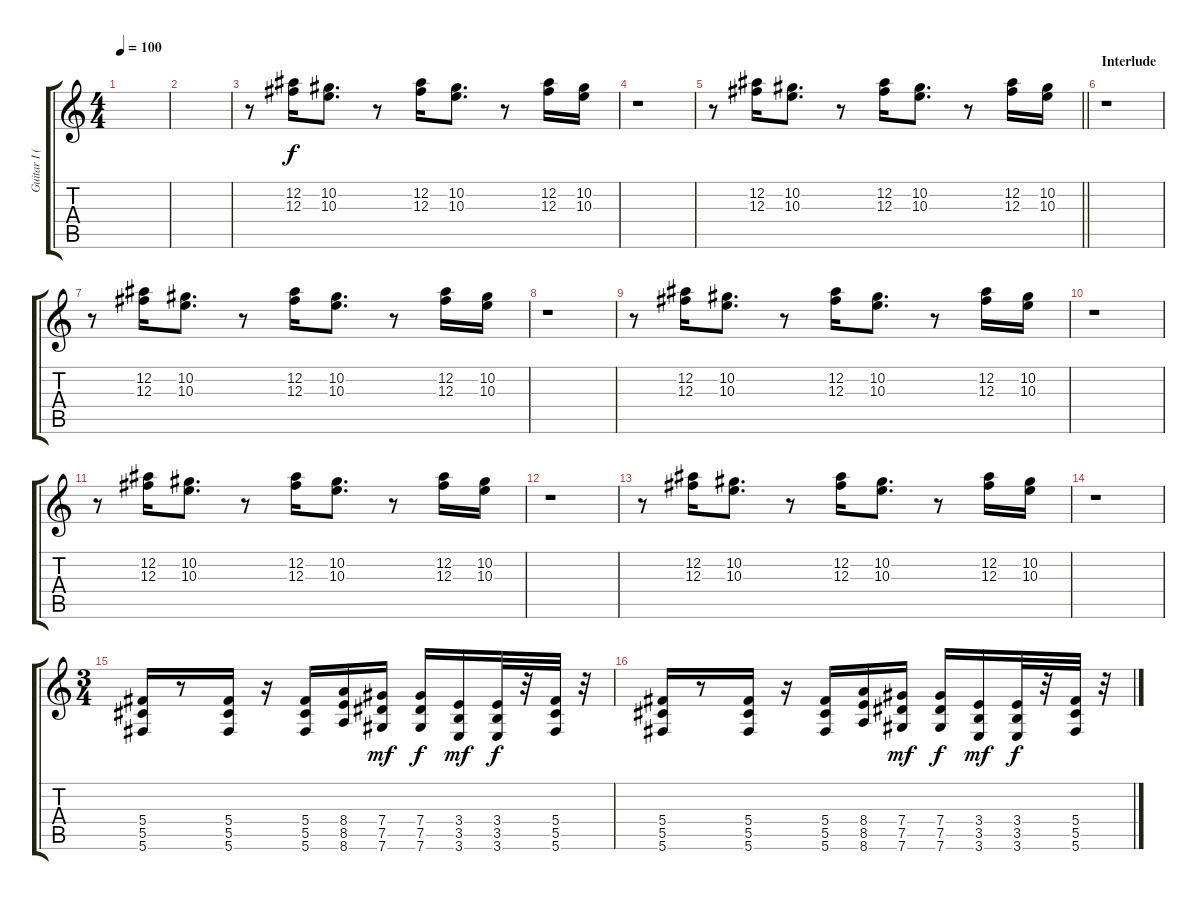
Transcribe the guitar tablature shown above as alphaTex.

\track ("Guitar I (Robin Finck)" "Guitar I (") {instrument overdrivenguitar}
\staff {score tabs}
\tuning (Eb4 Bb3 Gb3 Db3 Ab2 Db2) {hide}
\ts (4 4)
\tempo 100
\clef g2
\ks c
|
|
r.8 (12.2 12.3).16 (10.2 10.3).8{d} r.8 (12.2 12.3).16 (10.2 10.3).8{d} r.8 (12.2 12.3).16 (10.2 10.3).16 |
r.1 |
\barLineRight lightlight
r.8 (12.2 12.3).16 (10.2 10.3).8{d} r.8 (12.2 12.3).16 (10.2 10.3).8{d} r.8 (12.2 12.3).16 (10.2 10.3).16 |
\section ("" "Interlude")
r.1 |
r.8 (12.2 12.3).16 (10.2 10.3).8{d} r.8 (12.2 12.3).16 (10.2 10.3).8{d} r.8 (12.2 12.3).16 (10.2 10.3).16 |
r.1 |
r.8 (12.2 12.3).16 (10.2 10.3).8{d} r.8 (12.2 12.3).16 (10.2 10.3).8{d} r.8 (12.2 12.3).16 (10.2 10.3).16 |
r.1 |
r.8 (12.2 12.3).16 (10.2 10.3).8{d} r.8 (12.2 12.3).16 (10.2 10.3).8{d} r.8 (12.2 12.3).16 (10.2 10.3).16 |
r.1 |
r.8 (12.2 12.3).16 (10.2 10.3).8{d} r.8 (12.2 12.3).16 (10.2 10.3).8{d} r.8 (12.2 12.3).16 (10.2 10.3).16 |
r.1 |
\ts (3 4)
(5.4 5.5 5.6).16 r.8 (5.4 5.5 5.6).16 r.16 (5.4 5.5 5.6).16 (8.4 8.5 8.6).16 (7.4 7.5 7.6).16{dy mf} (7.4 7.5 7.6).16{dy f} (3.4 3.5 3.6).16{dy mf} (3.4 3.5 3.6).32{dy f} r.32 (5.4 5.5 5.6).32 r.32 |
(5.4 5.5 5.6).16 r.8 (5.4 5.5 5.6).16 r.16 (5.4 5.5 5.6).16 (8.4 8.5 8.6).16 (7.4 7.5 7.6).16{dy mf} (7.4 7.5 7.6).16{dy f} (3.4 3.5 3.6).16{dy mf} (3.4 3.5 3.6).32{dy f} r.32 (5.4 5.5 5.6).32 r.32
